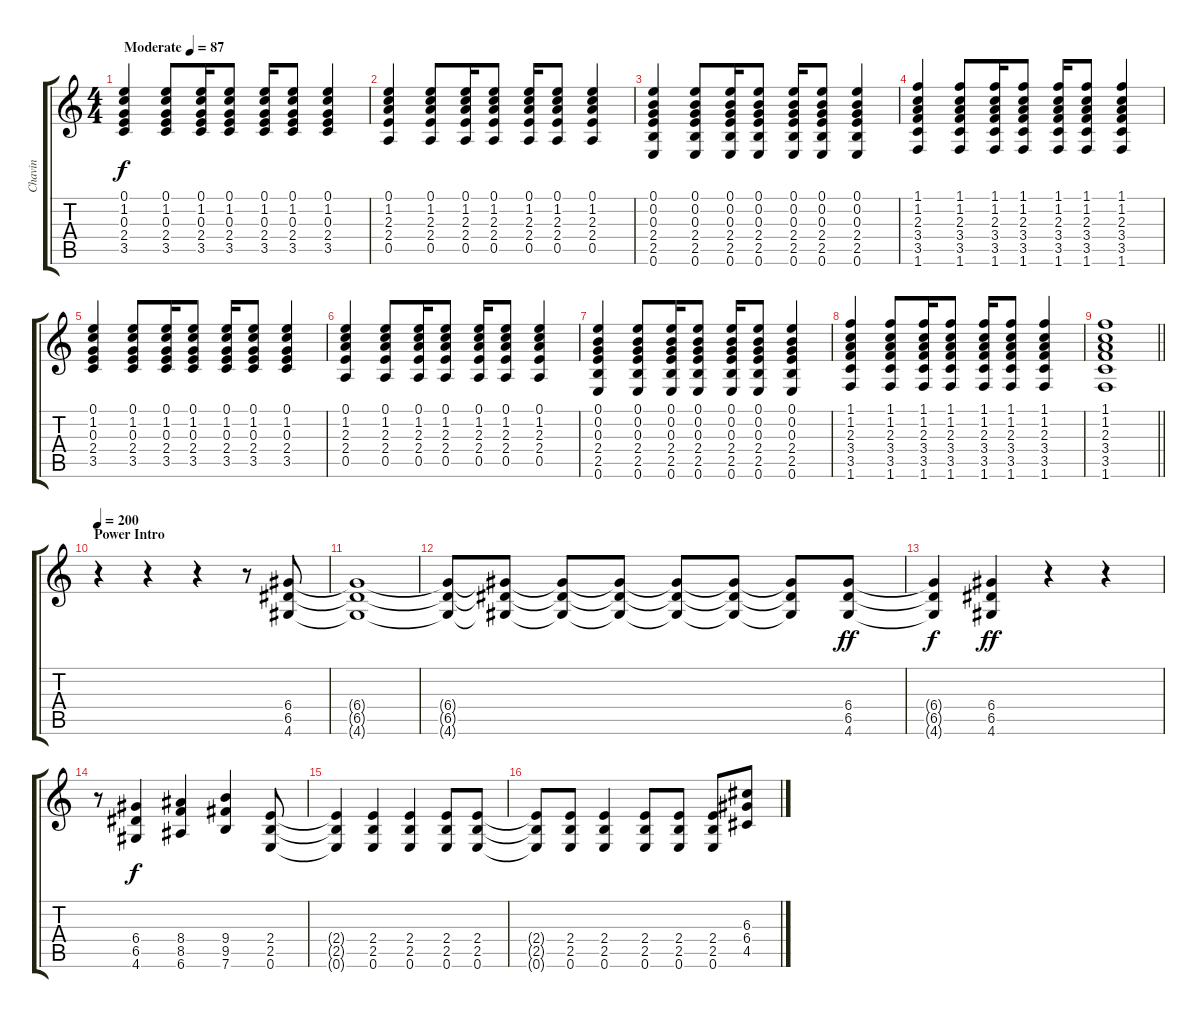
\track ("Chavin" "Chavin") {instrument overdrivenguitar}
\staff {score tabs}
\tuning (E4 B3 G3 D3 A2 E2) {hide}
\ts (4 4)
\tempo (87 "Moderate")
\clef g2
\ks c
(0.1 1.2 0.3 2.4 3.5).4{dy f instrument electricguitarclean} (0.1 1.2 0.3 2.4 3.5).8 (0.1 1.2 0.3 2.4 3.5).16 (0.1 1.2 0.3 2.4 3.5).8 (0.1 1.2 0.3 2.4 3.5).16 (0.1 1.2 0.3 2.4 3.5).8 (0.1 1.2 0.3 2.4 3.5).4 |
(0.1 1.2 2.3 2.4 0.5).4 (0.1 1.2 2.3 2.4 0.5).8 (0.1 1.2 2.3 2.4 0.5).16 (0.1 1.2 2.3 2.4 0.5).8 (0.1 1.2 2.3 2.4 0.5).16 (0.1 1.2 2.3 2.4 0.5).8 (0.1 1.2 2.3 2.4 0.5).4 |
(0.1 0.2 0.3 2.4 2.5 0.6).4 (0.1 0.2 0.3 2.4 2.5 0.6).8 (0.1 0.2 0.3 2.4 2.5 0.6).16 (0.1 0.2 0.3 2.4 2.5 0.6).8 (0.1 0.2 0.3 2.4 2.5 0.6).16 (0.1 0.2 0.3 2.4 2.5 0.6).8 (0.1 0.2 0.3 2.4 2.5 0.6).4 |
(1.1 1.2 2.3 3.4 3.5 1.6).4 (1.1 1.2 2.3 3.4 3.5 1.6).8 (1.1 1.2 2.3 3.4 3.5 1.6).16 (1.1 1.2 2.3 3.4 3.5 1.6).8 (1.1 1.2 2.3 3.4 3.5 1.6).16 (1.1 1.2 2.3 3.4 3.5 1.6).8 (1.1 1.2 2.3 3.4 3.5 1.6).4 |
(0.1 1.2 0.3 2.4 3.5).4{instrument electricguitarclean} (0.1 1.2 0.3 2.4 3.5).8 (0.1 1.2 0.3 2.4 3.5).16 (0.1 1.2 0.3 2.4 3.5).8 (0.1 1.2 0.3 2.4 3.5).16 (0.1 1.2 0.3 2.4 3.5).8 (0.1 1.2 0.3 2.4 3.5).4 |
(0.1 1.2 2.3 2.4 0.5).4 (0.1 1.2 2.3 2.4 0.5).8 (0.1 1.2 2.3 2.4 0.5).16 (0.1 1.2 2.3 2.4 0.5).8 (0.1 1.2 2.3 2.4 0.5).16 (0.1 1.2 2.3 2.4 0.5).8 (0.1 1.2 2.3 2.4 0.5).4 |
(0.1 0.2 0.3 2.4 2.5 0.6).4 (0.1 0.2 0.3 2.4 2.5 0.6).8 (0.1 0.2 0.3 2.4 2.5 0.6).16 (0.1 0.2 0.3 2.4 2.5 0.6).8 (0.1 0.2 0.3 2.4 2.5 0.6).16 (0.1 0.2 0.3 2.4 2.5 0.6).8 (0.1 0.2 0.3 2.4 2.5 0.6).4 |
(1.1 1.2 2.3 3.4 3.5 1.6).4 (1.1 1.2 2.3 3.4 3.5 1.6).8 (1.1 1.2 2.3 3.4 3.5 1.6).16 (1.1 1.2 2.3 3.4 3.5 1.6).8 (1.1 1.2 2.3 3.4 3.5 1.6).16 (1.1 1.2 2.3 3.4 3.5 1.6).8 (1.1 1.2 2.3 3.4 3.5 1.6).4 |
\barLineRight lightlight
(1.1 1.2 2.3 3.4 3.5 1.6).1 |
\section ("" "Power Intro")
\tempo 190
\tempo 200
r.4{volume 13 balance 16 instrument overdrivenguitar} r.4 r.4 r.8 (6.4 6.5 4.6).8 |
(6.4{t} 6.5{t} 4.6{t}).1 |
(6.4{t} 6.5{t} 4.6{t}).8 (6.4{t} 6.5{t} 4.6{t}).8 (6.4{t} 6.5{t} 4.6{t}).8 (6.4{t} 6.5{t} 4.6{t}).8 (6.4{t} 6.5{t} 4.6{t}).8 (6.4{t} 6.5{t} 4.6{t}).8 (6.4{t} 6.5{t} 4.6{t}).8 (6.4 6.5 4.6).8{dy ff} |
(6.4{t} 6.5{t} 4.6{t}).4{dy f} (6.4 6.5 4.6).4{dy ff} r.4 r.4 |
r.8 (6.4 6.5 4.6).4{dy f} (8.4 8.5 6.6).4 (9.4 9.5 7.6).4 (2.4 2.5 0.6).8 |
(2.4{t} 2.5{t} 0.6{t}).4 (2.4 2.5 0.6).4 (2.4 2.5 0.6).4 (2.4 2.5 0.6).8 (2.4 2.5 0.6).8 |
(2.4{t} 2.5{t} 0.6{t}).8 (2.4 2.5 0.6).8 (2.4 2.5 0.6).4 (2.4 2.5 0.6).8 (2.4 2.5 0.6).8 (2.4 2.5 0.6).8 (6.3 6.4 4.5).8
